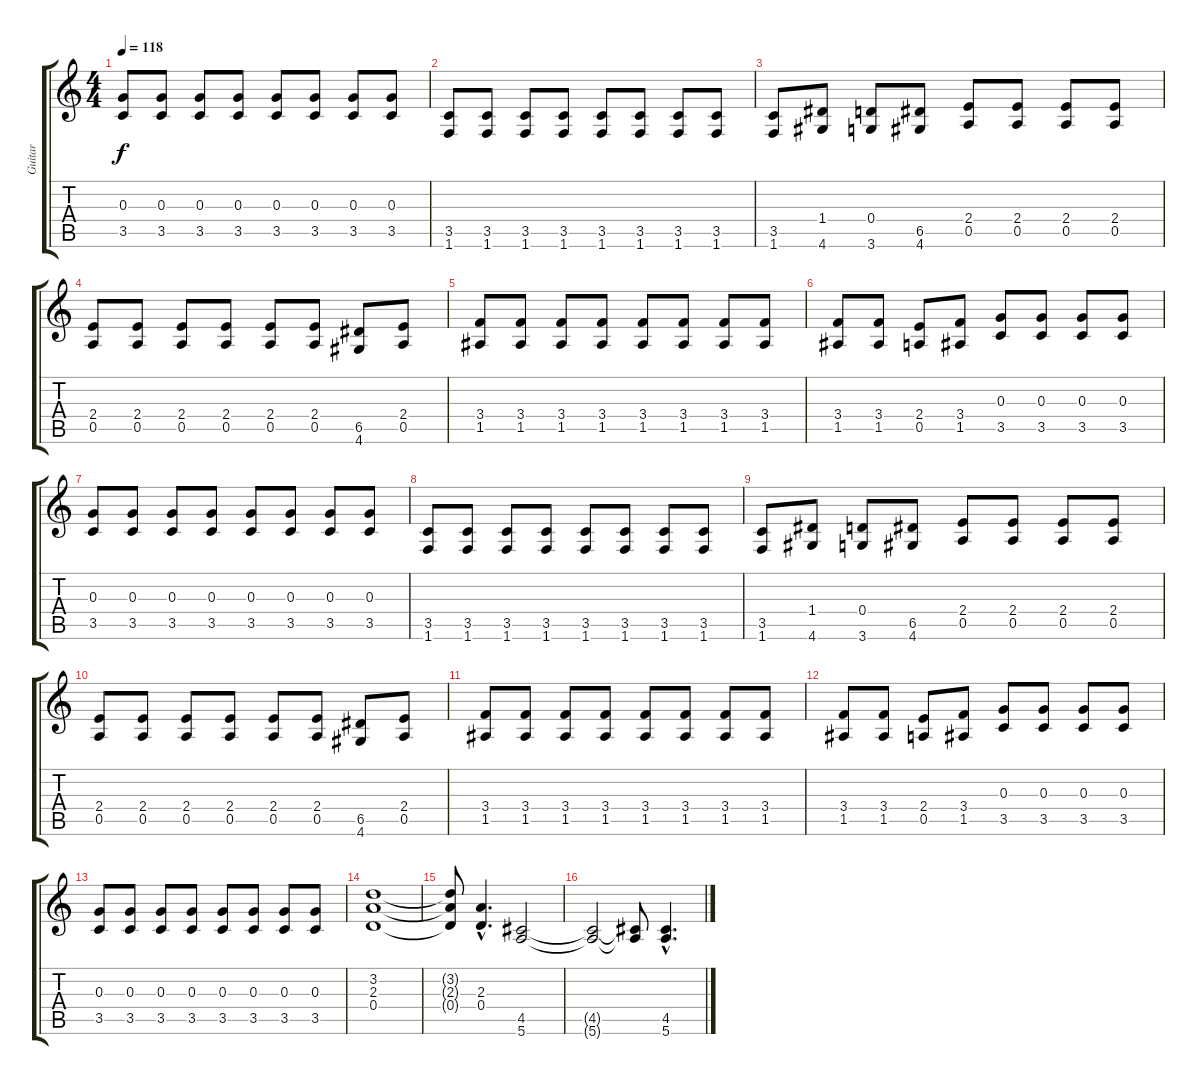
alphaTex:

\track ("Guitar" "Guitar") {instrument distortionguitar}
\staff {score tabs}
\tuning (E4 B3 G3 D3 A2 E2) {hide}
\ts (4 4)
\tempo 118
\clef g2
\ks c
(0.3 3.5).8{dy f} (0.3 3.5).8 (0.3 3.5).8 (0.3 3.5).8 (0.3 3.5).8 (0.3 3.5).8 (0.3 3.5).8 (0.3 3.5).8 |
(3.5 1.6).8 (3.5 1.6).8 (3.5 1.6).8 (3.5 1.6).8 (3.5 1.6).8 (3.5 1.6).8 (3.5 1.6).8 (3.5 1.6).8 |
(3.5 1.6).8 (1.4 4.6).8 (0.4 3.6).8 (6.5 4.6).8 (2.4 0.5).8 (2.4 0.5).8 (2.4 0.5).8 (2.4 0.5).8 |
(2.4 0.5).8 (2.4 0.5).8 (2.4 0.5).8 (2.4 0.5).8 (2.4 0.5).8 (2.4 0.5).8 (6.5 4.6).8 (2.4 0.5).8 |
(3.4 1.5).8 (3.4 1.5).8 (3.4 1.5).8 (3.4 1.5).8 (3.4 1.5).8 (3.4 1.5).8 (3.4 1.5).8 (3.4 1.5).8 |
(3.4 1.5).8 (3.4 1.5).8 (2.4 0.5).8 (3.4 1.5).8 (0.3 3.5).8 (0.3 3.5).8 (0.3 3.5).8 (0.3 3.5).8 |
(0.3 3.5).8 (0.3 3.5).8 (0.3 3.5).8 (0.3 3.5).8 (0.3 3.5).8 (0.3 3.5).8 (0.3 3.5).8 (0.3 3.5).8 |
(3.5 1.6).8 (3.5 1.6).8 (3.5 1.6).8 (3.5 1.6).8 (3.5 1.6).8 (3.5 1.6).8 (3.5 1.6).8 (3.5 1.6).8 |
(3.5 1.6).8 (1.4 4.6).8 (0.4 3.6).8 (6.5 4.6).8 (2.4 0.5).8 (2.4 0.5).8 (2.4 0.5).8 (2.4 0.5).8 |
(2.4 0.5).8 (2.4 0.5).8 (2.4 0.5).8 (2.4 0.5).8 (2.4 0.5).8 (2.4 0.5).8 (6.5 4.6).8 (2.4 0.5).8 |
(3.4 1.5).8 (3.4 1.5).8 (3.4 1.5).8 (3.4 1.5).8 (3.4 1.5).8 (3.4 1.5).8 (3.4 1.5).8 (3.4 1.5).8 |
(3.4 1.5).8 (3.4 1.5).8 (2.4 0.5).8 (3.4 1.5).8 (0.3 3.5).8 (0.3 3.5).8 (0.3 3.5).8 (0.3 3.5).8 |
(0.3 3.5).8 (0.3 3.5).8 (0.3 3.5).8 (0.3 3.5).8 (0.3 3.5).8 (0.3 3.5).8 (0.3 3.5).8 (0.3 3.5).8 |
(3.2 2.3 0.4).1 |
(3.2{t} 2.3{t} 0.4{t}).8 (2.3{hac} 0.4{hac}).4{d} (4.5 5.6).2 |
(4.5{t} 5.6{t}).2 (4.5{t} 5.6{t}).8 (4.5{hac} 5.6{hac}).4{d}
